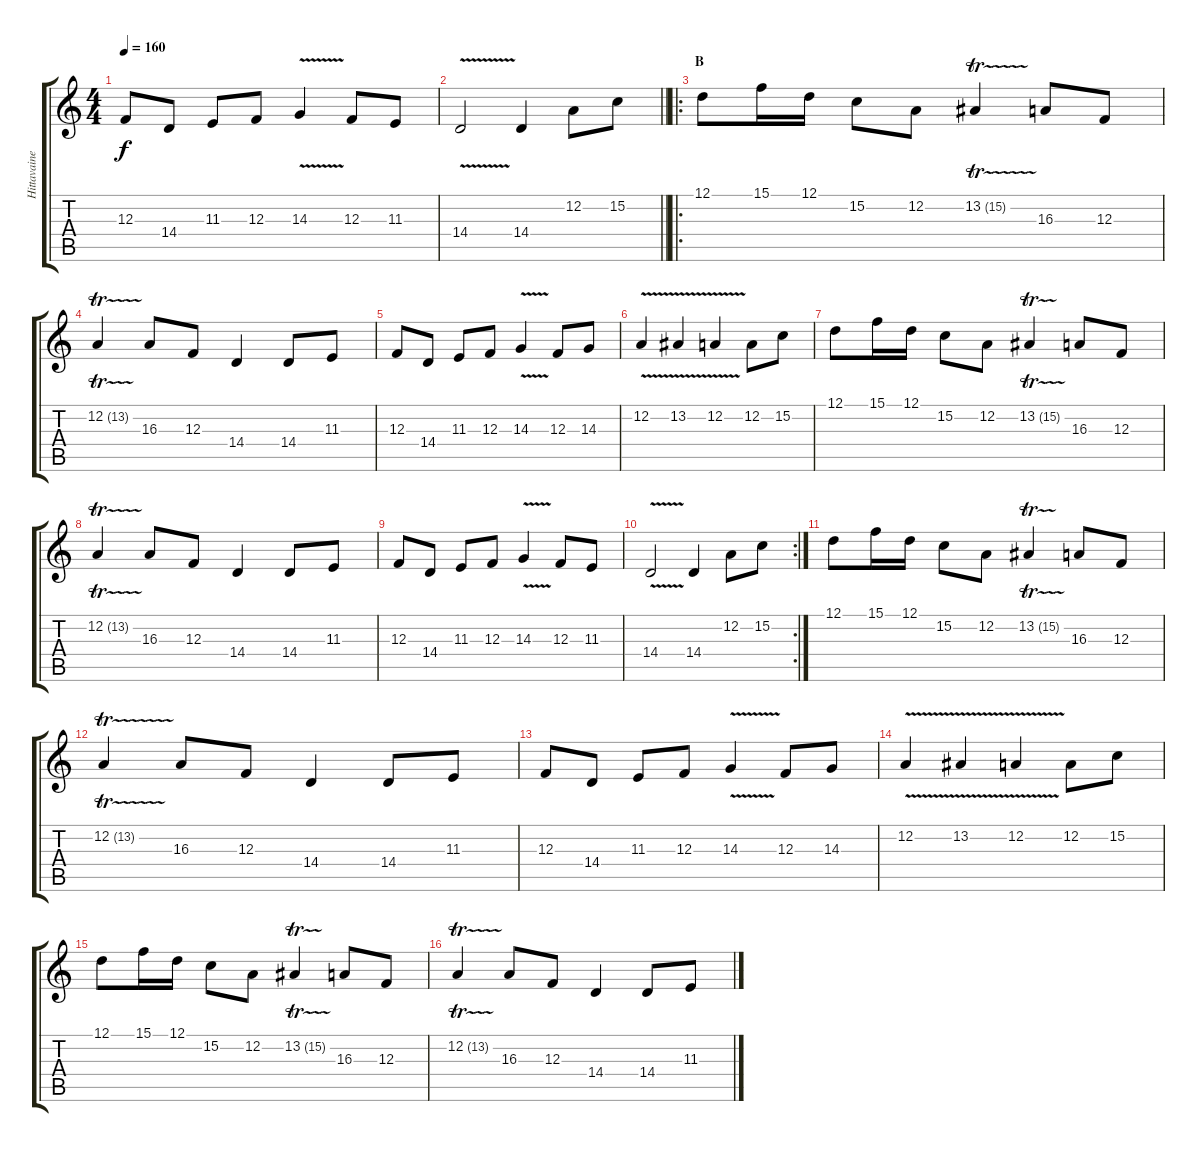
\track ("Hittavainen" "Hittavaine") {instrument violin}
\staff {score tabs}
\tuning (D4 A3 F3 C3 G2 D2) {hide}
\ts (4 4)
\tempo 160
\clef g2
\ks c
12.3.8{dy f} 14.4.8 11.3.8 12.3.8 14.3{v}.4 12.3.8 11.3.8 |
\barLineRight lightlight
14.4{v}.2 14.4.4 12.2.8 15.2.8 |
\ro
\section ("" "B")
12.1.8 15.1.16 12.1.16 15.2.8 12.2.8 13.2{tr (15 32)}.4 16.3.8 12.3.8 |
12.2{tr (13 32)}.4 16.3.8 12.3.8 14.4.4 14.4.8 11.3.8 |
12.3.8 14.4.8 11.3.8 12.3.8 14.3{v}.4 12.3.8 14.3.8 |
12.2{v}.4 13.2{v}.4 12.2{v}.4 12.2.8 15.2.8 |
12.1.8 15.1.16 12.1.16 15.2.8 12.2.8 13.2{tr (15 32)}.4 16.3.8 12.3.8 |
12.2{tr (13 32)}.4 16.3.8 12.3.8 14.4.4 14.4.8 11.3.8 |
12.3.8 14.4.8 11.3.8 12.3.8 14.3{v}.4 12.3.8 11.3.8 |
\rc 2
14.4{v}.2 14.4.4 12.2.8 15.2.8 |
12.1.8 15.1.16 12.1.16 15.2.8 12.2.8 13.2{tr (15 32)}.4 16.3.8 12.3.8 |
12.2{tr (13 32)}.4 16.3.8 12.3.8 14.4.4 14.4.8 11.3.8 |
12.3.8 14.4.8 11.3.8 12.3.8 14.3{v}.4 12.3.8 14.3.8 |
12.2{v}.4 13.2{v}.4 12.2{v}.4 12.2.8 15.2.8 |
12.1.8 15.1.16 12.1.16 15.2.8 12.2.8 13.2{tr (15 32)}.4 16.3.8 12.3.8 |
12.2{tr (13 32)}.4 16.3.8 12.3.8 14.4.4 14.4.8 11.3.8
